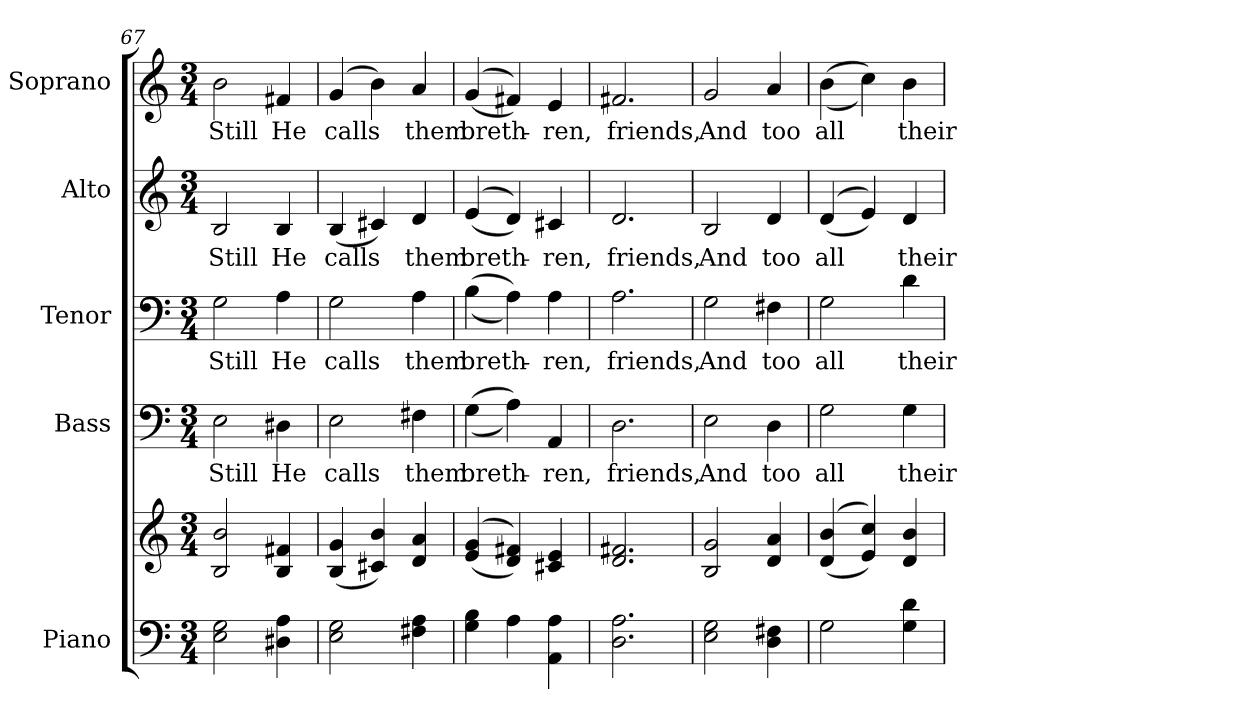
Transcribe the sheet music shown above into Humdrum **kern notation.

**kern	**kern	**kern	**text	**kern	**text	**kern	**text	**kern	**text
*part5	*part5	*part4	*part4	*part3	*part3	*part2	*part2	*part1	*part1
*staff6	*staff5	*staff4	*staff4	*staff3	*staff3	*staff2	*staff2	*staff1	*staff1
*I"Piano	*	*I"Bass	*	*I"Tenor	*	*I"Alto	*	*I"Soprano	*
*I'Pno.	*	*I'B.	*	*I'T.	*	*I'A.	*	*I'S.	*
!!LO:PB:g=z
*clefF4	*clefG2	*clefF4	*	*clefF4	*	*clefG2	*	*clefG2	*
*k[]	*k[]	*k[]	*	*k[]	*	*k[]	*	*k[]	*
*C:	*C:	*C:	*	*C:	*	*C:	*	*C:	*
*M3/4	*M3/4	*M3/4	*	*M3/4	*	*M3/4	*	*M3/4	*
=67	=67	=67	=67	=67	=67	=67	=67	=67	=67
!	!	!	!LO:LY:b:color=#000000	!	!	!	!	!	!
!	!	!	!	!	!LO:LY:b:color=#000000	!	!	!	!
!	!	!	!	!	!	!	!LO:LY:b:color=#000000	!	!
!	!	!	!	!	!	!	!	!	!LO:LY:b:color=#000000
2Ei\ 2Gi	2Bi/ 2bi	2Ei\	Still	2Gi\	Still	2Bi/	Still	2bi\	Still
!	!	!	!LO:LY:b:color=#000000	!	!	!	!	!	!
!	!	!	!	!	!LO:LY:b:color=#000000	!	!	!	!
!	!	!	!	!	!	!	!LO:LY:b:color=#000000	!	!
!	!	!	!	!	!	!	!	!	!LO:LY:b:color=#000000
4D#Xi\ 4Ai	4Bi/ 4f#Xi	4D#Xi\	He	4Ai\	He	4Bi/	He	4f#Xi/	He
=68	=68	=68	=68	=68	=68	=68	=68	=68	=68
!	!	!	!LO:LY:b:color=#000000	!	!	!	!	!	!
!	!	!	!	!	!LO:LY:b:color=#000000	!	!	!	!
!	!	!	!	!	!	!	!LO:LY:b:color=#000000	!	!
!	!	!	!	!	!	!	!	!	!LO:LY:b:color=#000000
2Ei\ 2Gi	(4Bi/ 4gi	2Ei\	calls	2Gi\	calls	(4Bi/	calls	(4gi/	calls
.	(4c#Xi/ 4bi)	.	.	.	.	4c#Xi/)	.	4bi\)	.
!	!	!	!LO:LY:b:color=#000000	!	!	!	!	!	!
!	!	!	!	!	!LO:LY:b:color=#000000	!	!	!	!
!	!	!	!	!	!	!	!LO:LY:b:color=#000000	!	!
!	!	!	!	!	!	!	!	!	!LO:LY:b:color=#000000
4F#Xi\ 4Ai	4di/ 4ai	4F#Xi\	them	4Ai\	them	4di/	them	4ai/	them
=69	=69	=69	=69	=69	=69	=69	=69	=69	=69
!	!	!	!LO:LY:b:color=#000000	!	!	!	!	!	!
!	!	!	!	!	!LO:LY:b:color=#000000	!	!	!	!
!	!	!	!	!	!	!	!LO:LY:b:color=#000000	!	!
!	!	!	!	!	!	!	!	!	!LO:LY:b:color=#000000
4Gi\ 4Bi	((4ei/ 4gi	((4Gi\	breth-	((4Bi\	breth-	((4ei/	breth-	((4gi/	breth-
4Ai\	4di/ 4f#Xi))	4Ai\))	.	4Ai\))	.	4di/))	.	4f#Xi/))	.
!	!	!	!LO:LY:b:color=#000000	!	!	!	!	!	!
!	!	!	!	!	!LO:LY:b:color=#000000	!	!	!	!
!	!	!	!	!	!	!	!LO:LY:b:color=#000000	!	!
!	!	!	!	!	!	!	!	!	!LO:LY:b:color=#000000
4AAi\ 4Ai	4c#Xi/ 4ei	4AAi/	-ren,	4Ai\	-ren,	4c#Xi/	-ren,	4ei/	-ren,
!!LO:PB:g=z
=70	=70	=70	=70	=70	=70	=70	=70	=70	=70
!	!	!	!LO:LY:b:color=#000000	!	!	!	!	!	!
!	!	!	!	!	!LO:LY:b:color=#000000	!	!	!	!
!	!	!	!	!	!	!	!LO:LY:b:color=#000000	!	!
!	!	!	!	!	!	!	!	!	!LO:LY:b:color=#000000
2.Di\ 2.Ai	2.di/ 2.f#Xi	2.Di\	friends,	2.Ai\	friends,	2.di/	friends,	2.f#Xi/	friends,
=71	=71	=71	=71	=71	=71	=71	=71	=71	=71
!	!	!	!LO:LY:b:color=#000000	!	!	!	!	!	!
!	!	!	!	!	!LO:LY:b:color=#000000	!	!	!	!
!	!	!	!	!	!	!	!LO:LY:b:color=#000000	!	!
!	!	!	!	!	!	!	!	!	!LO:LY:b:color=#000000
2Ei\ 2Gi	2Bi/ 2gi	2Ei\	And	2Gi\	And	2Bi/	And	2gi/	And
!	!	!	!LO:LY:b:color=#000000	!	!	!	!	!	!
!	!	!	!	!	!LO:LY:b:color=#000000	!	!	!	!
!	!	!	!	!	!	!	!LO:LY:b:color=#000000	!	!
!	!	!	!	!	!	!	!	!	!LO:LY:b:color=#000000
4Di\ 4F#Xi	4di/ 4ai	4Di\	too	4F#Xi\	too	4di/	too	4ai/	too
=72	=72	=72	=72	=72	=72	=72	=72	=72	=72
!	!	!	!LO:LY:b:color=#000000	!	!	!	!	!	!
!	!	!	!	!	!LO:LY:b:color=#000000	!	!	!	!
!	!	!	!	!	!	!	!LO:LY:b:color=#000000	!	!
!	!	!	!	!	!	!	!	!	!LO:LY:b:color=#000000
2Gi\	((4di/ 4bi	2Gi\	all	2Gi\	all	((4di/	all	((4bi\	all
.	4ei/ 4cci))	.	.	.	.	4ei/))	.	4cci\))	.
!	!	!	!LO:LY:b:color=#000000	!	!	!	!	!	!
!	!	!	!	!	!LO:LY:b:color=#000000	!	!	!	!
!	!	!	!	!	!	!	!LO:LY:b:color=#000000	!	!
!	!	!	!	!	!	!	!	!	!LO:LY:b:color=#000000
4Gi\ 4di	4di/ 4bi	4Gi\	their	4di\	their	4di/	their	4bi\	their
=	=	=	=	=	=	=	=	=	=
*-	*-	*-	*-	*-	*-	*-	*-	*-	*-
